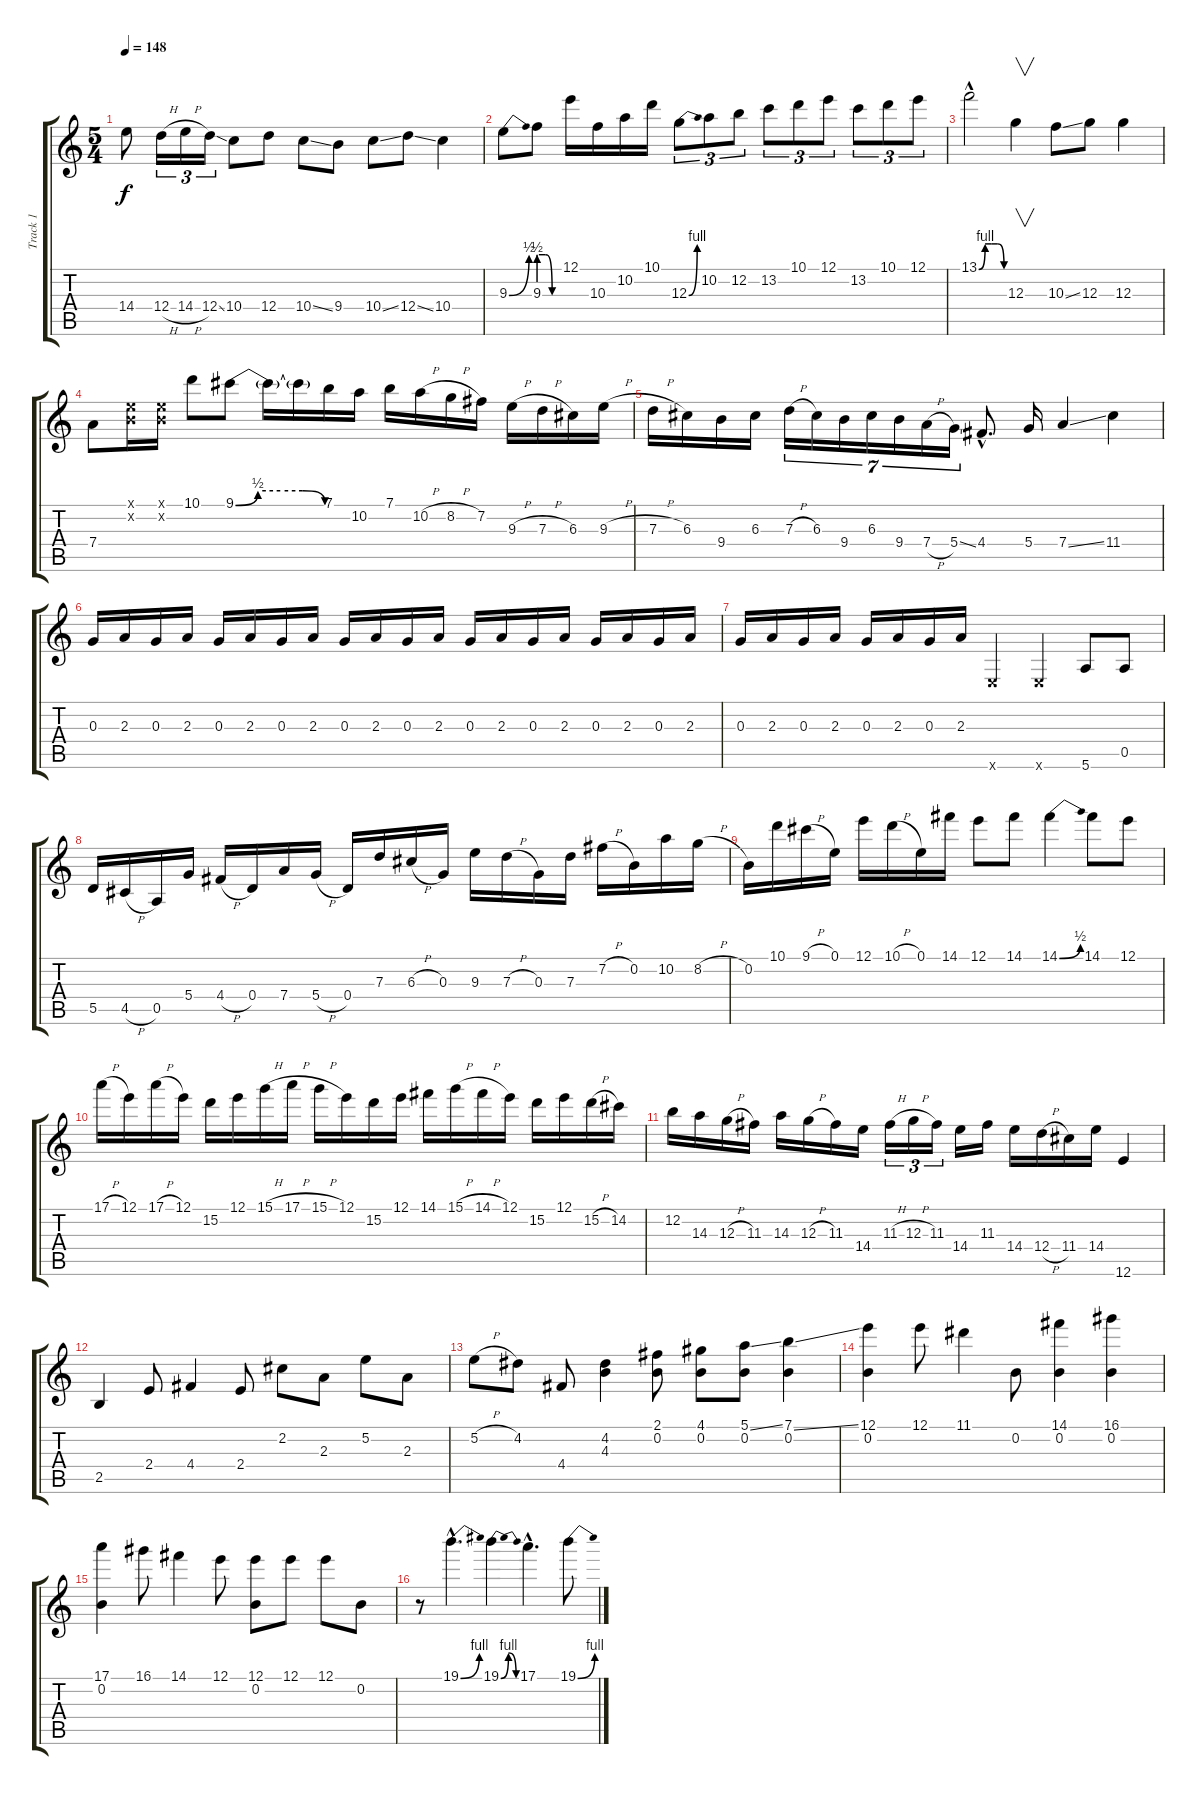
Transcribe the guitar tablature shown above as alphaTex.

\track ("Track 1" "Track 1") {instrument distortionguitar}
\staff {score tabs}
\tuning (E4 B3 G3 D3 A2 E2) {hide}
\ts (5 4)
\tempo 148
\clef g2
\ks c
14.4.8{dy f} 12.4{h}.16{tu (3 2)} 14.4{h}.16{tu (3 2)} 12.4{ss}.16{tu (3 2)} 10.4.8 12.4.8 10.4{ss}.8 9.4.8 10.4{ss}.8 12.4{ss}.8 10.4.4 |
9.3{be (bend 0 0 60 2)}.8 9.3{be (custom 0 2 20 2 40 0 60 0)}.8 12.1.16 10.3.16 10.2.16 10.1.16 12.3{be (bend 0 0 60 4)}.8{tu (3 2)} 10.2.8{tu (3 2)} 12.2.8{tu (3 2)} 13.2.8{tu (3 2)} 10.1.8{tu (3 2)} 12.1.8{tu (3 2)} 13.2.8{tu (3 2)} 10.1.8{tu (3 2)} 12.1.8{tu (3 2)} |
13.1{be (custom 0 0 15 4 30 4 45 4 60 0) hac}.2 12.3.4{v} 10.3{ss}.8 12.3.8 12.3.4 |
7.4.8 (0.1{x} 0.2{x}).16 (0.1{x} 0.2{x}).16 10.1.8 9.1{be (custom 0 0 15 2 30 2 45 2 60 0)}.8 9.1{t}.16 9.1{t}.16 7.1.16 10.2.16 7.1.16 10.2{h}.16 8.2{h}.16 7.2.16 9.3{h}.16 7.3{h}.16 6.3.16 9.3{h}.16 |
7.3{h}.16 6.3.16 9.4.16 6.3.16 7.3{h}.16{tu (7 4)} 6.3.16{tu (7 4)} 9.4.16{tu (7 4)} 6.3.16{tu (7 4)} 9.4.16{tu (7 4)} 7.4{h}.16{tu (7 4)} 5.4{ss}.16{tu (7 4)} 4.4{hac}.8{d} 5.4.16 7.4{ss}.4 11.4.4 |
0.3.16{instrument guitarharmonics} 2.3.16 0.3.16 2.3.16 0.3.16 2.3.16 0.3.16 2.3.16 0.3.16 2.3.16 0.3.16 2.3.16 0.3.16 2.3.16 0.3.16 2.3.16 0.3.16 2.3.16 0.3.16 2.3.16 |
0.3.16 2.3.16 0.3.16 2.3.16 0.3.16 2.3.16 0.3.16{instrument distortionguitar} 2.3.16 0.6{x}.4 0.6{x}.4 5.6.8 0.5.8 |
5.5.16 4.5{h}.16 0.5.16 5.4.16 4.4{h}.16 0.4.16 7.4.16 5.4{h}.16 0.4.16 7.3.16 6.3{h}.16 0.3.16 9.3.16 7.3{h}.16 0.3.16 7.3.16 7.2{h}.16 0.2.16 10.2.16 8.2{h}.16 |
0.2.16 10.1.16 9.1{h}.16 0.1.16 12.1.16 10.1{h}.16 0.1.16 14.1.16 12.1.8 14.1.8 14.1{be (bend 0 0 60 2)}.4 14.1.8 12.1.8 |
17.1{h}.16 12.1.16 17.1{h}.16 12.1.16 15.2.16 12.1.16 15.1{h}.16 17.1{h}.16 15.1{h}.16 12.1.16 15.2.16 12.1.16 14.1.16 15.1{h}.16 14.1{h}.16 12.1.16 15.2.16 12.1.16 15.2{h}.16 14.2.16 |
12.2.16 14.3.16 12.3{h}.16 11.3.16 14.3.16 12.3{h}.16 11.3.16 14.4.16 11.3{h}.16{tu (3 2)} 12.3{h}.16{tu (3 2)} 11.3.16{tu (3 2)} 14.4.16 11.3.16 14.4.16 12.4{h}.16 11.4.16 14.4.16 12.6.4 |
2.5.4 2.4.8 4.4.4 2.4.8 2.2.8 2.3.8 5.2.8 2.3.8 |
5.2{h}.8 4.2.8 4.4.8 (4.2 4.3).4 (2.1 0.2).8 (4.1 0.2).8 (5.1{ss} 0.2).8 (7.1{ss} 0.2).4 |
(12.1 0.2).4 12.1.8 11.1.4 0.2.8 (14.1 0.2).4 (16.1 0.2).4 |
(17.1 0.2).4 16.1.8 14.1.4 12.1.8 (12.1 0.2).8 12.1.8 12.1.8 0.2.8 |
r.8 19.1{be (bend 0 0 60 4) hac}.4{d} 19.1{be (bendrelease 0 0 15 4 30 4 60 0)}.4 17.1{hac}.4{d} 19.1{be (bend 0 0 60 4)}.8
